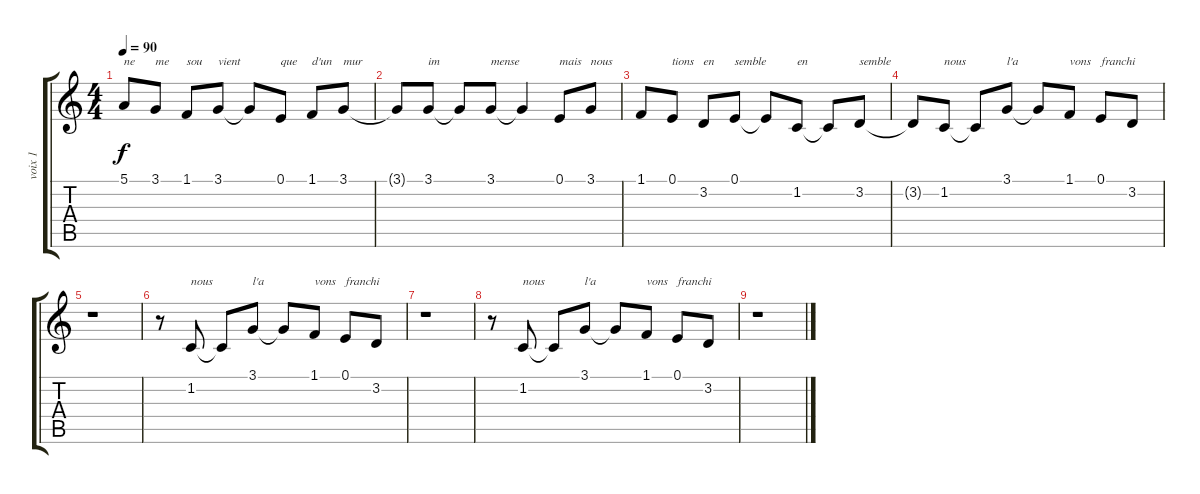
\track ("voix 1" "voix 1") {instrument lead6voice}
\staff {score tabs}
\tuning (E4 B3 G3 D3 A2 E2) {hide}
\ts (4 4)
\tempo 90
\clef g2
\ks c
5.1.8{txt "ne" dy f} 3.1.8{txt "me"} 1.1.8{txt "sou"} 3.1.8{txt "vient"} 3.1{t}.8 0.1.8{txt "que"} 1.1.8{txt "d'un"} 3.1.8{txt "mur"} |
3.1{t}.8 3.1.8{txt "im"} 3.1{t}.8 3.1.8{txt "mense"} 3.1{t}.4 0.1.8{txt "mais"} 3.1.8{txt "nous"} |
1.1.8{txt ""} 0.1.8{txt "tions"} 3.2.8{txt "en"} 0.1.8{txt "semble"} 0.1{t}.8 1.2.8{txt "en"} 1.2{t}.8 3.2.8{txt "semble"} |
3.2{t}.8 1.2.8{txt "nous"} 1.2{t}.8 3.1.8{txt "l'a"} 3.1{t}.8 1.1.8{txt "vons"} 0.1.8{txt "franchi"} 3.2.8 |
r.1 |
r.8 1.2.8{txt "nous"} 1.2{t}.8 3.1.8{txt "l'a"} 3.1{t}.8 1.1.8{txt "vons"} 0.1.8{txt "franchi"} 3.2.8 |
r.1 |
r.8 1.2.8{txt "nous"} 1.2{t}.8 3.1.8{txt "l'a"} 3.1{t}.8 1.1.8{txt "vons"} 0.1.8{txt "franchi"} 3.2.8 |
r.1
